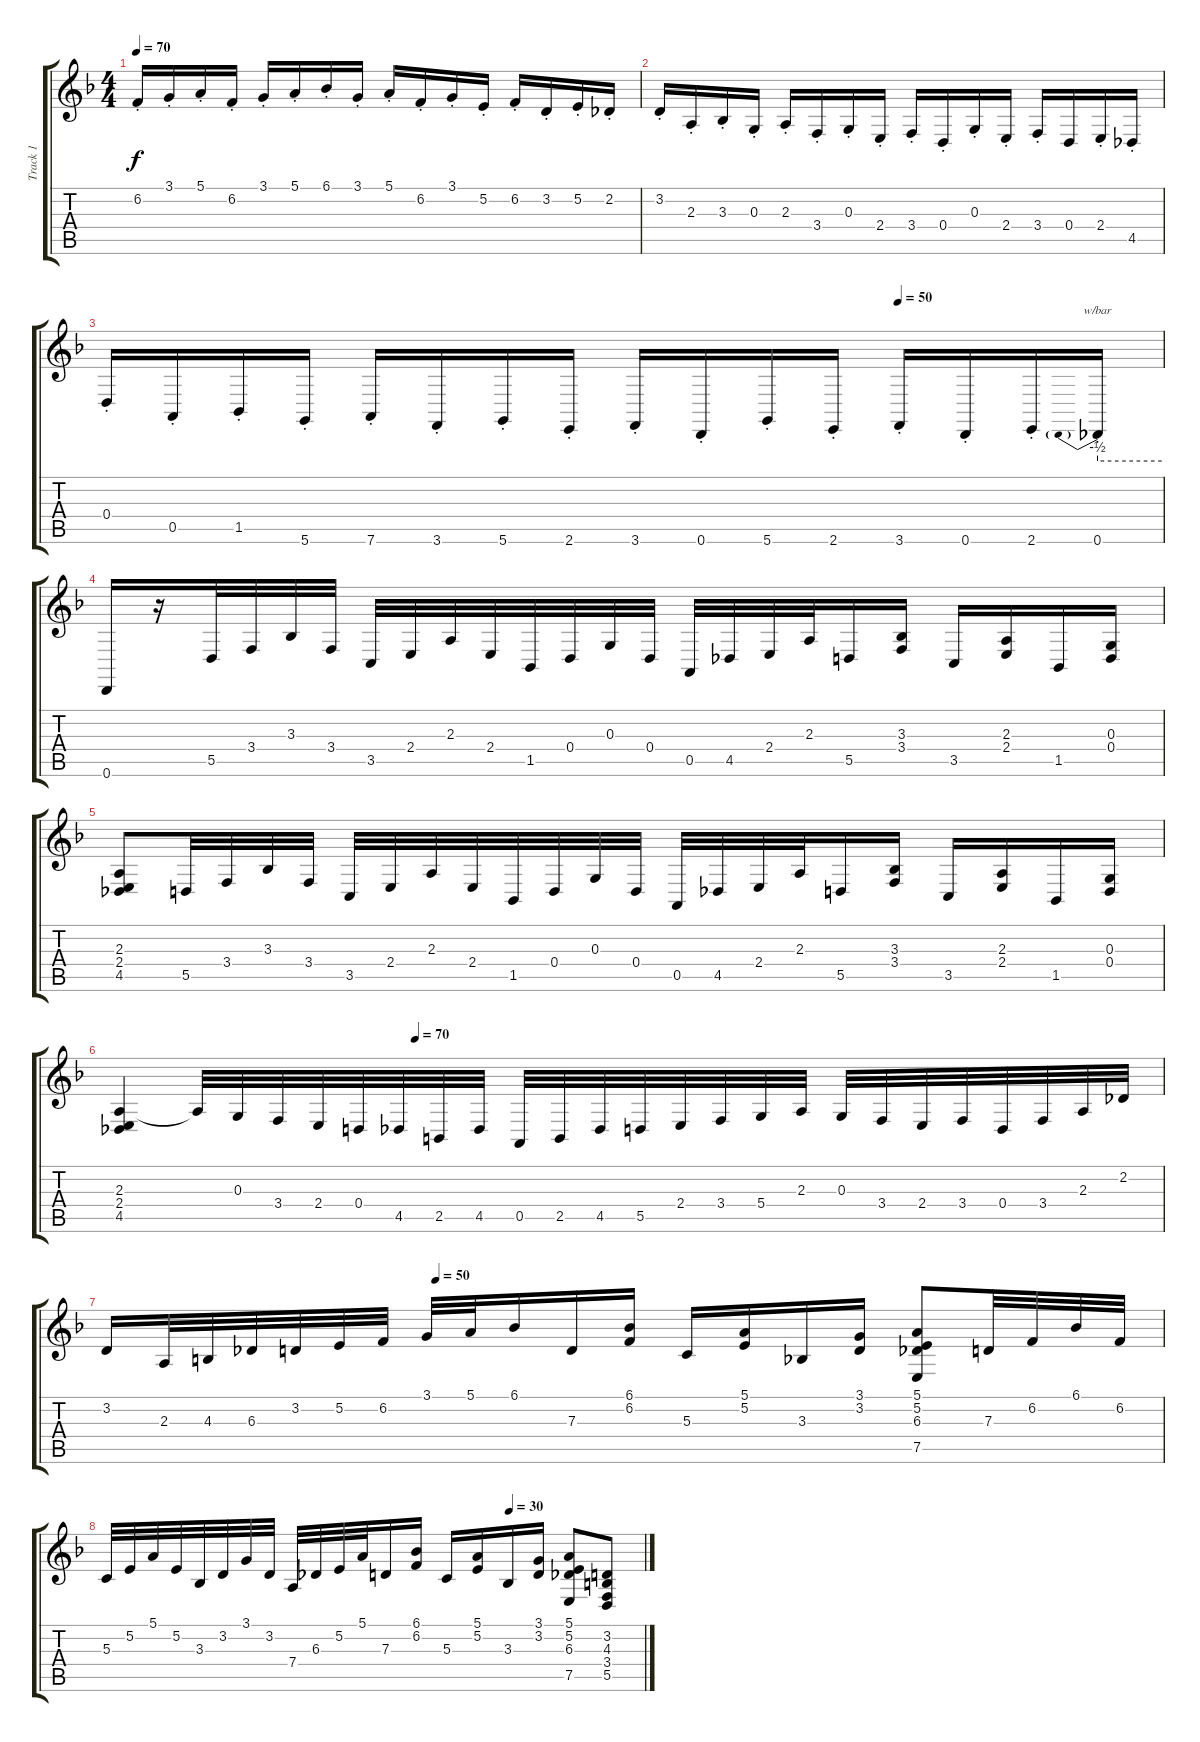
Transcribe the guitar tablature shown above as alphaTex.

\track ("Track 1" "Track 1") {instrument churchorgan}
\staff {score tabs}
\tuning (E4 B3 G3 D3 A2 D2) {hide}
\ts (4 4)
\tempo 70
\clef g2
\ks dminor
6.2{st}.16{dy f} 3.1{st}.16 5.1{st}.16 6.2{st}.16 3.1{st}.16 5.1{st}.16 6.1{st}.16 3.1{st}.16 5.1{st}.16 6.2{st}.16 3.1{st}.16 5.2{st}.16 6.2{st}.16 3.2{st}.16 5.2{st}.16 2.2{st}.16 |
3.2{st}.16 2.3{st}.16 3.3{st}.16 0.3{st}.16 2.3{st}.16 3.4{st}.16 0.3{st}.16 2.4{st}.16 3.4{st}.16 0.4{st}.16 0.3{st}.16 2.4{st}.16 3.4{st}.16 0.4.16 2.4{st}.16 4.5{st}.16 |
\tempo (50 0.75)
0.4{st}.16 0.5{st}.16 1.5{st}.16 5.6{st}.16 7.6{st}.16 3.6{st}.16 5.6{st}.16 2.6{st}.16 3.6{st}.16 0.6{st}.16 5.6{st}.16 2.6{st}.16 3.6{st}.16 0.6{st}.16 2.6{st}.16 0.6{st}.16{tbe (predive default 0 -2 60 -2)} |
0.6.16 r.16 5.5.32 3.4.32 3.3.32 3.4.32 3.5.32 2.4.32 2.3.32 2.4.32 1.5.32 0.4.32 0.3.32 0.4.32 0.5.32 4.5.32 2.4.32 2.3.32 5.5.16 (3.3 3.4).16 3.5.16 (2.3 2.4).16 1.5.16 (0.3 0.4).16 |
(2.3 2.4 4.5).8 5.5.32 3.4.32 3.3.32 3.4.32 3.5.32 2.4.32 2.3.32 2.4.32 1.5.32 0.4.32 0.3.32 0.4.32 0.5.32 4.5.32 2.4.32 2.3.32 5.5.16 (3.3 3.4).16 3.5.16 (2.3 2.4).16 1.5.16 (0.3 0.4).16 |
\tempo (70 0.28125)
(2.3 2.4 4.5).4 2.3{t}.32 0.3.32 3.4.32 2.4.32 0.4.32 4.5.32 2.5.32 4.5.32 0.5.32 2.5.32 4.5.32 5.5.32 2.4.32 3.4.32 5.4.32 2.3.32 0.3.32 3.4.32 2.4.32 3.4.32 0.4.32 3.4.32 2.3.32 2.2.32 |
\tempo (50 0.3125)
3.2.16 2.3.32 4.3.32 6.3.32 3.2.32 5.2.32 6.2.32 3.1.32 5.1.32 6.1.16 7.3.16 (6.1 6.2).16 5.3.16 (5.1 5.2).16 3.3.16 (3.1 3.2).16 (5.1 5.2 6.3 7.5).8 7.3.32 6.2.32 6.1.32 6.2.32 |
\tempo (30 0.75)
5.3.32 5.2.32 5.1.32 5.2.32 3.3.32 3.2.32 3.1.32 3.2.32 7.4.32 6.3.32 5.2.32 5.1.32 7.3.16 (6.1 6.2).16 5.3.16 (5.1 5.2).16 3.3.16 (3.1 3.2).16 (5.1 5.2 6.3 7.5).8 (3.2 4.3 3.4 5.5).8
